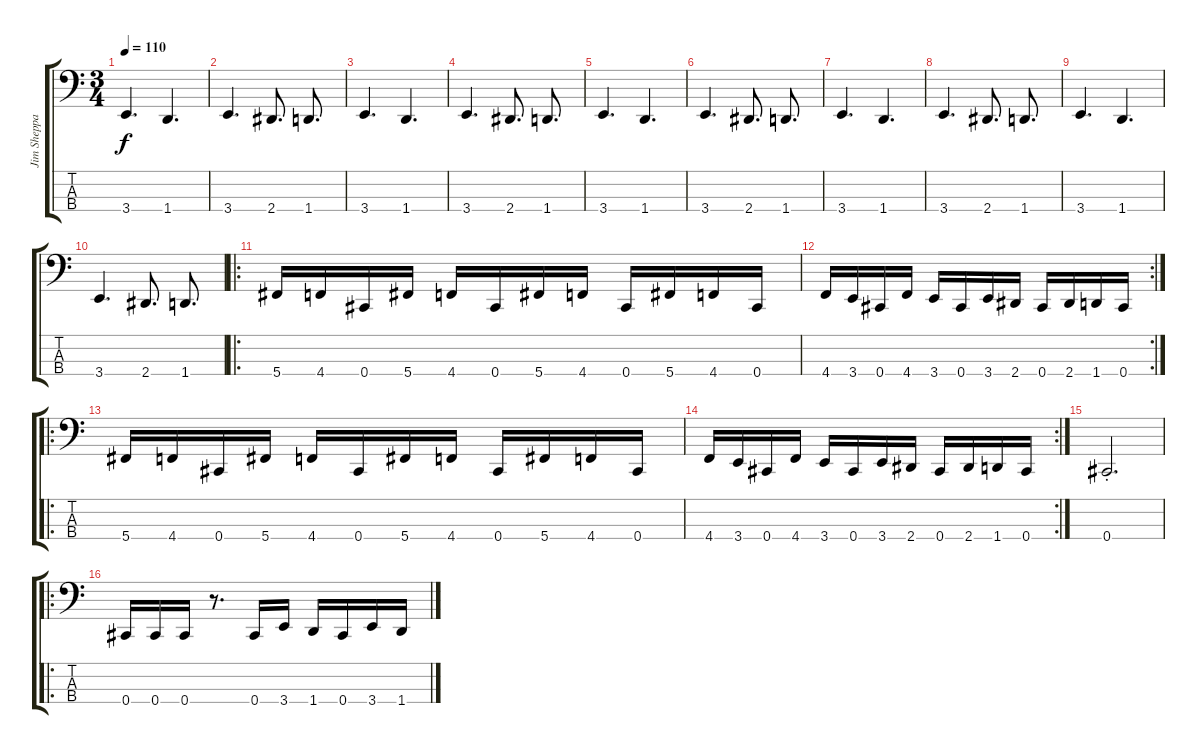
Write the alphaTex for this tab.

\track ("Jim Sheppard" "Jim Sheppa") {instrument electricbasspick}
\staff {score tabs}
\tuning (Gb2 Db2 Ab1 Db1) {hide}
\ts (3 4)
\tempo 110
\clef f4
\ks c
3.4.4{d dy f} 1.4.4{d} |
3.4.4{d} 2.4.8{d} 1.4.8{d} |
3.4.4{d} 1.4.4{d} |
3.4.4{d} 2.4.8{d} 1.4.8{d} |
3.4.4{d} 1.4.4{d} |
3.4.4{d} 2.4.8{d} 1.4.8{d} |
3.4.4{d} 1.4.4{d} |
3.4.4{d} 2.4.8{d} 1.4.8{d} |
3.4.4{d} 1.4.4{d} |
3.4.4{d} 2.4.8{d} 1.4.8{d} |
\ro
5.4.16 4.4.16 0.4.16 5.4.16 4.4.16 0.4.16 5.4.16 4.4.16 0.4.16 5.4.16 4.4.16 0.4.16 |
\rc 2
4.4.16 3.4.16 0.4.16 4.4.16 3.4.16 0.4.16 3.4.16 2.4.16 0.4.16 2.4.16 1.4.16 0.4.16 |
\ro
5.4.16 4.4.16 0.4.16 5.4.16 4.4.16 0.4.16 5.4.16 4.4.16 0.4.16 5.4.16 4.4.16 0.4.16 |
\rc 2
4.4.16 3.4.16 0.4.16 4.4.16 3.4.16 0.4.16 3.4.16 2.4.16 0.4.16 2.4.16 1.4.16 0.4.16 |
0.4{st}.2{d} |
\ro
0.4.16 0.4.16 0.4.16 r.8{d} 0.4.16 3.4.16 1.4.16 0.4.16 3.4.16 1.4.16
